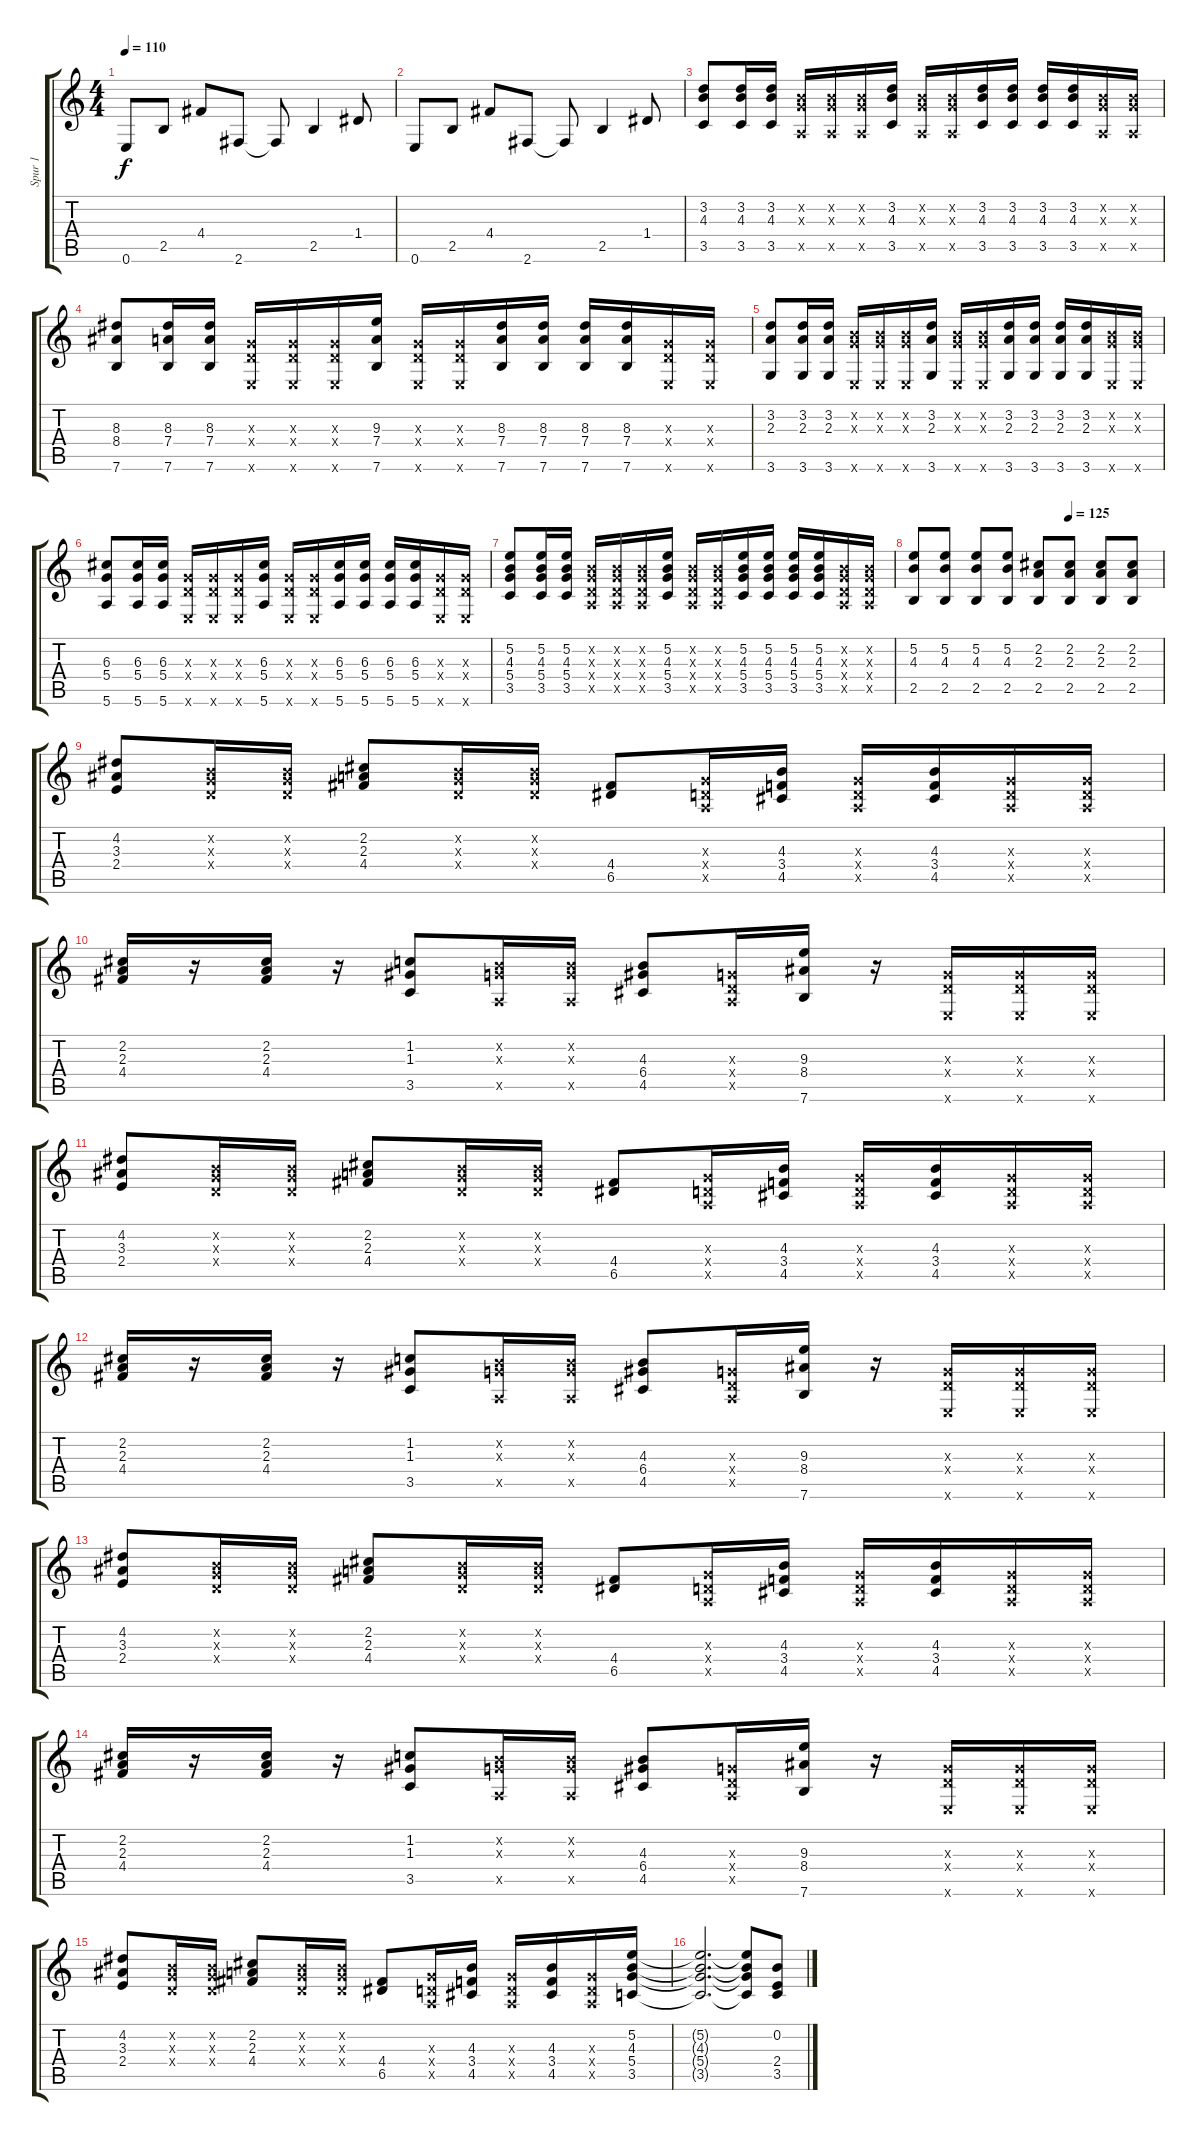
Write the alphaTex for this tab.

\track ("Spur 1" "Spur 1") {instrument acousticguitarnylon}
\staff {score tabs}
\tuning (E4 B3 G3 D3 A2 E2) {hide}
\ts (4 4)
\tempo 110
\clef g2
\ks c
0.6.8{dy f instrument acousticguitarnylon} 2.5.8 4.4.8 2.6.8 2.6{t}.8 2.5.4 1.4.8 |
0.6.8 2.5.8 4.4.8 2.6.8 2.6{t}.8 2.5.4 1.4.8 |
(3.2 4.3 3.5).8{instrument overdrivenguitar} (3.2 4.3 3.5).16 (3.2 4.3 3.5).16 (0.2{x} 0.3{x} 0.5{x}).16 (0.2{x} 0.3{x} 0.5{x}).16 (0.2{x} 0.3{x} 0.5{x}).16 (3.2 4.3 3.5).16 (0.2{x} 0.3{x} 0.5{x}).16 (0.2{x} 0.3{x} 0.5{x}).16 (3.2 4.3 3.5).16 (3.2 4.3 3.5).16 (3.2 4.3 3.5).16 (3.2 4.3 3.5).16 (0.2{x} 0.3{x} 0.5{x}).16 (0.2{x} 0.3{x} 0.5{x}).16 |
(8.3 8.4 7.6).8 (8.3 7.4 7.6).16 (8.3 7.4 7.6).16 (0.3{x} 0.4{x} 0.6{x}).16 (0.3{x} 0.4{x} 0.6{x}).16 (0.3{x} 0.4{x} 0.6{x}).16 (9.3 7.4 7.6).16 (0.3{x} 0.4{x} 0.6{x}).16 (0.3{x} 0.4{x} 0.6{x}).16 (8.3 7.4 7.6).16 (8.3 7.4 7.6).16 (8.3 7.4 7.6).16 (8.3 7.4 7.6).16 (0.3{x} 0.4{x} 0.6{x}).16 (0.3{x} 0.4{x} 0.6{x}).16 |
(3.2 2.3 3.6).8 (3.2 2.3 3.6).16 (3.2 2.3 3.6).16 (0.2{x} 0.3{x} 0.6{x}).16 (0.2{x} 0.3{x} 0.6{x}).16 (0.2{x} 0.3{x} 0.6{x}).16 (3.2 2.3 3.6).16 (0.2{x} 0.3{x} 0.6{x}).16 (0.2{x} 0.3{x} 0.6{x}).16 (3.2 2.3 3.6).16 (3.2 2.3 3.6).16 (3.2 2.3 3.6).16 (3.2 2.3 3.6).16 (0.2{x} 0.3{x} 0.6{x}).16 (0.2{x} 0.3{x} 0.6{x}).16 |
(6.3 5.4 5.6).8 (6.3 5.4 5.6).16 (6.3 5.4 5.6).16 (0.3{x} 0.4{x} 0.6{x}).16 (0.3{x} 0.4{x} 0.6{x}).16 (0.3{x} 0.4{x} 0.6{x}).16 (6.3 5.4 5.6).16 (0.3{x} 0.4{x} 0.6{x}).16 (0.3{x} 0.4{x} 0.6{x}).16 (6.3 5.4 5.6).16 (6.3 5.4 5.6).16 (6.3 5.4 5.6).16 (6.3 5.4 5.6).16 (0.3{x} 0.4{x} 0.6{x}).16 (0.3{x} 0.4{x} 0.6{x}).16 |
(5.2 4.3 5.4 3.5).8 (5.2 4.3 5.4 3.5).16 (5.2 4.3 5.4 3.5).16 (0.2{x} 0.3{x} 0.4{x} 0.5{x}).16 (0.2{x} 0.3{x} 0.4{x} 0.5{x}).16 (0.2{x} 0.3{x} 0.4{x} 0.5{x}).16 (5.2 4.3 5.4 3.5).16 (0.2{x} 0.3{x} 0.4{x} 0.5{x}).16 (0.2{x} 0.3{x} 0.4{x} 0.5{x}).16 (5.2 4.3 5.4 3.5).16 (5.2 4.3 5.4 3.5).16 (5.2 4.3 5.4 3.5).16 (5.2 4.3 5.4 3.5).16 (0.2{x} 0.3{x} 0.4{x} 0.5{x}).16 (0.2{x} 0.3{x} 0.4{x} 0.5{x}).16 |
\tempo (125 0.625)
(5.2 4.3 2.5).8 (5.2 4.3 2.5).8 (5.2 4.3 2.5).8 (5.2 4.3 2.5).8 (2.2 2.3 2.5).8 (2.2 2.3 2.5).8 (2.2 2.3 2.5).8 (2.2 2.3 2.5).8 |
(4.2 3.3 2.4).8 (0.2{x} 0.3{x} 0.4{x}).16 (0.2{x} 0.3{x} 0.4{x}).16 (2.2 2.3 4.4).8 (0.2{x} 0.3{x} 0.4{x}).16 (0.2{x} 0.3{x} 0.4{x}).16 (4.4 6.5).8 (0.3{x} 0.4{x} 0.5{x}).16 (4.3 3.4 4.5).16 (0.3{x} 0.4{x} 0.5{x}).16 (4.3 3.4 4.5).16 (0.3{x} 0.4{x} 0.5{x}).16 (0.3{x} 0.4{x} 0.5{x}).16 |
(2.2 2.3 4.4).16 r.16 (2.2 2.3 4.4).16 r.16 (1.2 1.3 3.5).8 (0.2{x} 0.3{x} 0.5{x}).16 (0.2{x} 0.3{x} 0.5{x}).16 (4.3 6.4 4.5).8 (0.3{x} 0.4{x} 0.5{x}).16 (9.3 8.4 7.6).16 r.16 (0.3{x} 0.4{x} 0.6{x}).16 (0.3{x} 0.4{x} 0.6{x}).16 (0.3{x} 0.4{x} 0.6{x}).16 |
(4.2 3.3 2.4).8 (0.2{x} 0.3{x} 0.4{x}).16 (0.2{x} 0.3{x} 0.4{x}).16 (2.2 2.3 4.4).8 (0.2{x} 0.3{x} 0.4{x}).16 (0.2{x} 0.3{x} 0.4{x}).16 (4.4 6.5).8 (0.3{x} 0.4{x} 0.5{x}).16 (4.3 3.4 4.5).16 (0.3{x} 0.4{x} 0.5{x}).16 (4.3 3.4 4.5).16 (0.3{x} 0.4{x} 0.5{x}).16 (0.3{x} 0.4{x} 0.5{x}).16 |
(2.2 2.3 4.4).16 r.16 (2.2 2.3 4.4).16 r.16 (1.2 1.3 3.5).8 (0.2{x} 0.3{x} 0.5{x}).16 (0.2{x} 0.3{x} 0.5{x}).16 (4.3 6.4 4.5).8 (0.3{x} 0.4{x} 0.5{x}).16 (9.3 8.4 7.6).16 r.16 (0.3{x} 0.4{x} 0.6{x}).16 (0.3{x} 0.4{x} 0.6{x}).16 (0.3{x} 0.4{x} 0.6{x}).16 |
(4.2 3.3 2.4).8 (0.2{x} 0.3{x} 0.4{x}).16 (0.2{x} 0.3{x} 0.4{x}).16 (2.2 2.3 4.4).8 (0.2{x} 0.3{x} 0.4{x}).16 (0.2{x} 0.3{x} 0.4{x}).16 (4.4 6.5).8 (0.3{x} 0.4{x} 0.5{x}).16 (4.3 3.4 4.5).16 (0.3{x} 0.4{x} 0.5{x}).16 (4.3 3.4 4.5).16 (0.3{x} 0.4{x} 0.5{x}).16 (0.3{x} 0.4{x} 0.5{x}).16 |
(2.2 2.3 4.4).16 r.16 (2.2 2.3 4.4).16 r.16 (1.2 1.3 3.5).8 (0.2{x} 0.3{x} 0.5{x}).16 (0.2{x} 0.3{x} 0.5{x}).16 (4.3 6.4 4.5).8 (0.3{x} 0.4{x} 0.5{x}).16 (9.3 8.4 7.6).16 r.16 (0.3{x} 0.4{x} 0.6{x}).16 (0.3{x} 0.4{x} 0.6{x}).16 (0.3{x} 0.4{x} 0.6{x}).16 |
(4.2 3.3 2.4).8 (0.2{x} 0.3{x} 0.4{x}).16 (0.2{x} 0.3{x} 0.4{x}).16 (2.2 2.3 4.4).8 (0.2{x} 0.3{x} 0.4{x}).16 (0.2{x} 0.3{x} 0.4{x}).16 (4.4 6.5).8 (0.3{x} 0.4{x} 0.5{x}).16 (4.3 3.4 4.5).16 (0.3{x} 0.4{x} 0.5{x}).16 (4.3 3.4 4.5).16 (0.3{x} 0.4{x} 0.5{x}).16 (5.2 4.3 5.4 3.5).16 |
(5.2{t} 4.3{t} 5.4{t} 3.5{t}).2{d} (5.2{t} 4.3{t} 5.4{t} 3.5{t}).8 (0.2 2.4 3.5).8
